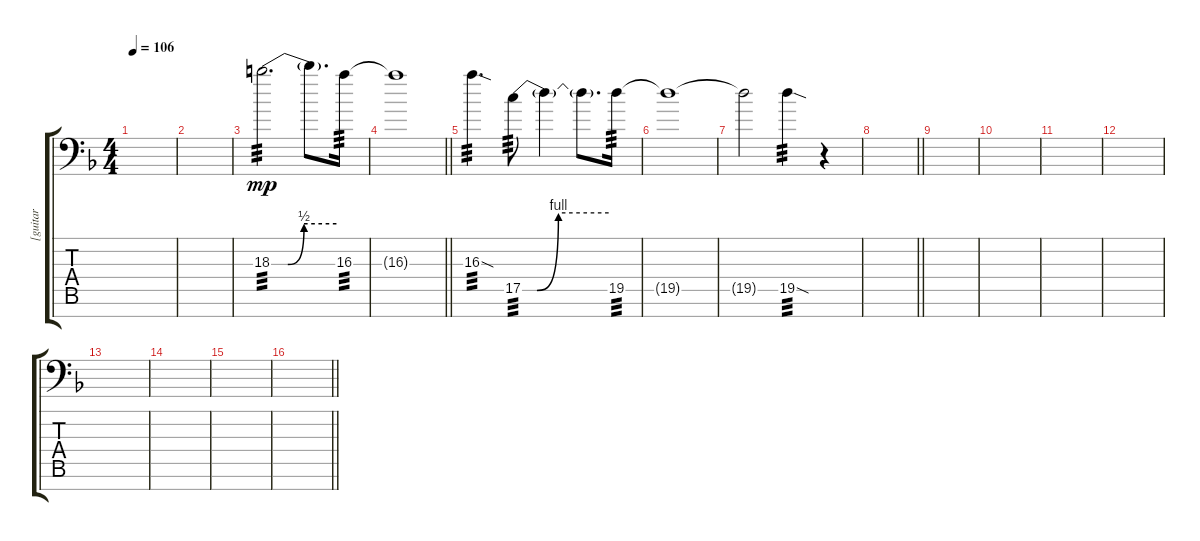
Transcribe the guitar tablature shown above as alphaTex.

\track ("  [guitar delay effect]" "  [guitar ") {instrument overdrivenguitar}
\staff {score tabs}
\tuning (D4 A3 F3 C3 G2 C2 A1) {hide}
\ts (4 4)
\tempo 106
\clef f4
\ks dminor
|
|
18.3{be (custom 0 0 15 0 30 2 60 2)}.2{d tp 3 dy mp instrument electricguitarmuted} 18.3{t}.8{d} 16.3.16{tp 3} |
\barLineRight lightlight
16.3{t}.1 |
16.3{sod}.4{d tp 3} 17.5{be (custom 0 0 10 0 25 4 60 4)}.8{tp 3} 17.5{t}.4 17.5{t}.8{d} 19.5.16{tp 3} |
19.5{t}.1 |
19.5{t}.2 19.5{sod}.4{tp 3} r.4 |
\barLineRight lightlight
|
|
|
|
|
|
|
|
\barLineRight lightlight
